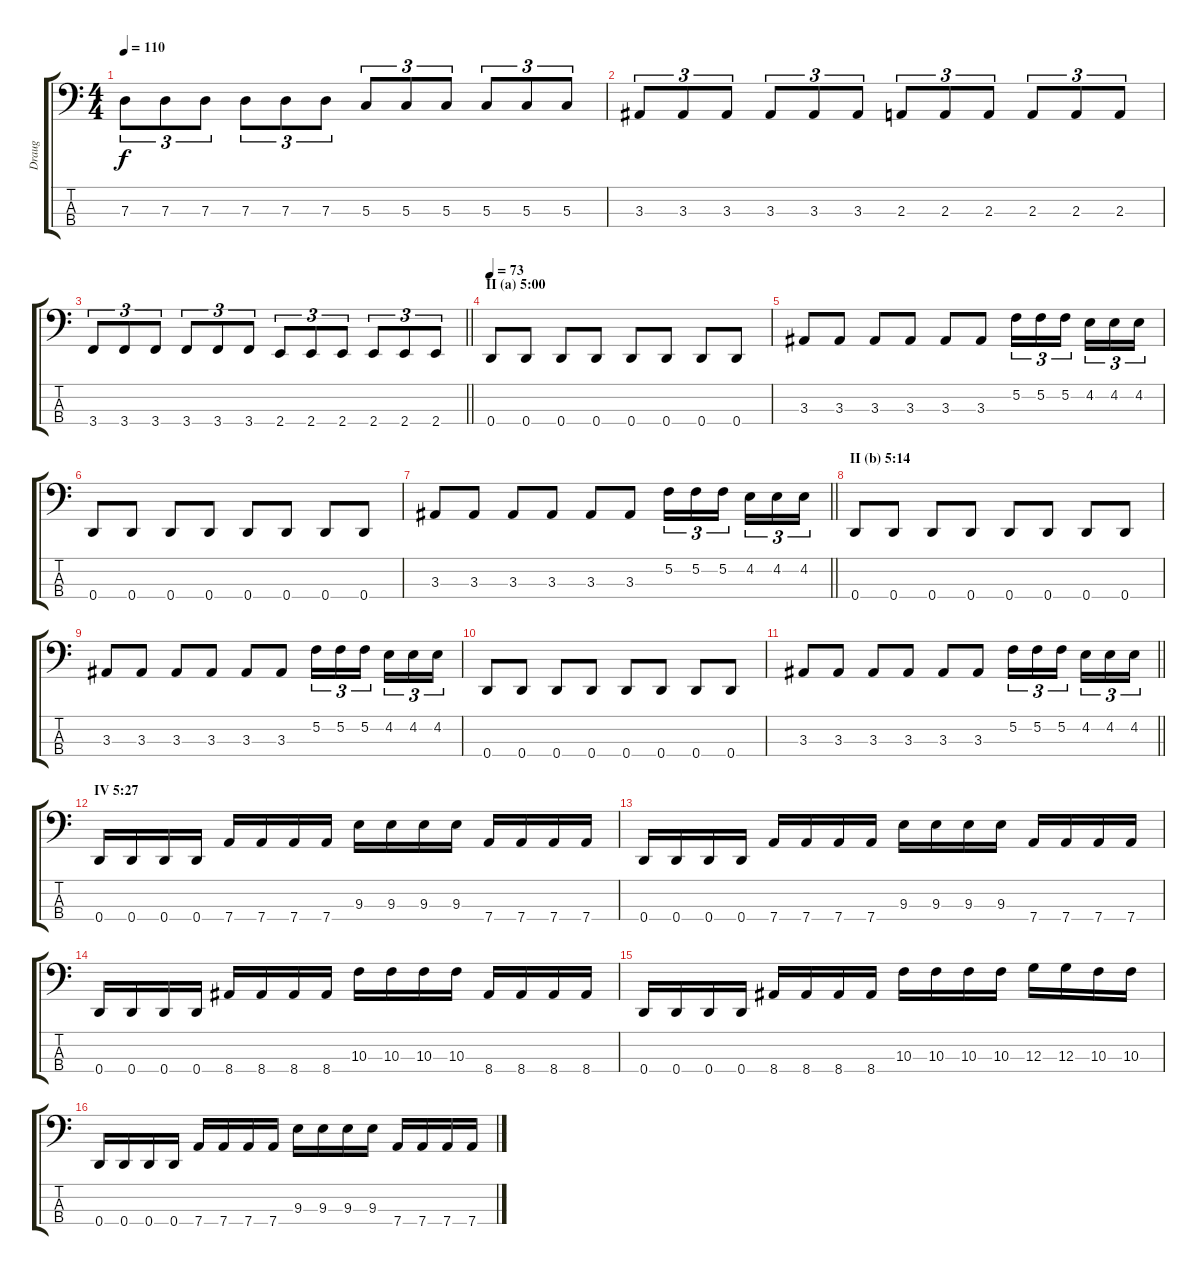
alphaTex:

\track ("Draug" "Draug") {instrument synthbass2}
\staff {score tabs}
\tuning (F2 C2 G1 D1) {hide}
\ts (4 4)
\tempo 110
\clef f4
\ks c
7.3.8{tu (3 2) dy f} 7.3.8{tu (3 2)} 7.3.8{tu (3 2)} 7.3.8{tu (3 2)} 7.3.8{tu (3 2)} 7.3.8{tu (3 2)} 5.3.8{tu (3 2)} 5.3.8{tu (3 2)} 5.3.8{tu (3 2)} 5.3.8{tu (3 2)} 5.3.8{tu (3 2)} 5.3.8{tu (3 2)} |
3.3.8{tu (3 2)} 3.3.8{tu (3 2)} 3.3.8{tu (3 2)} 3.3.8{tu (3 2)} 3.3.8{tu (3 2)} 3.3.8{tu (3 2)} 2.3.8{tu (3 2)} 2.3.8{tu (3 2)} 2.3.8{tu (3 2)} 2.3.8{tu (3 2)} 2.3.8{tu (3 2)} 2.3.8{tu (3 2)} |
\barLineRight lightlight
3.4.8{tu (3 2)} 3.4.8{tu (3 2)} 3.4.8{tu (3 2)} 3.4.8{tu (3 2)} 3.4.8{tu (3 2)} 3.4.8{tu (3 2)} 2.4.8{tu (3 2)} 2.4.8{tu (3 2)} 2.4.8{tu (3 2)} 2.4.8{tu (3 2)} 2.4.8{tu (3 2)} 2.4.8{tu (3 2)} |
\section ("" "II (a) 5:00")
\tempo 73
0.4.8 0.4.8 0.4.8 0.4.8 0.4.8 0.4.8 0.4.8 0.4.8 |
3.3.8 3.3.8 3.3.8 3.3.8 3.3.8 3.3.8 5.2.16{tu (3 2)} 5.2.16{tu (3 2)} 5.2.16{tu (3 2) beam splitsecondary} 4.2.16{tu (3 2)} 4.2.16{tu (3 2)} 4.2.16{tu (3 2)} |
0.4.8 0.4.8 0.4.8 0.4.8 0.4.8 0.4.8 0.4.8 0.4.8 |
\barLineRight lightlight
3.3.8 3.3.8 3.3.8 3.3.8 3.3.8 3.3.8 5.2.16{tu (3 2)} 5.2.16{tu (3 2)} 5.2.16{tu (3 2) beam splitsecondary} 4.2.16{tu (3 2)} 4.2.16{tu (3 2)} 4.2.16{tu (3 2)} |
\section ("" "II (b) 5:14")
0.4.8 0.4.8 0.4.8 0.4.8 0.4.8 0.4.8 0.4.8 0.4.8 |
3.3.8 3.3.8 3.3.8 3.3.8 3.3.8 3.3.8 5.2.16{tu (3 2)} 5.2.16{tu (3 2)} 5.2.16{tu (3 2) beam splitsecondary} 4.2.16{tu (3 2)} 4.2.16{tu (3 2)} 4.2.16{tu (3 2)} |
0.4.8 0.4.8 0.4.8 0.4.8 0.4.8 0.4.8 0.4.8 0.4.8 |
\barLineRight lightlight
3.3.8 3.3.8 3.3.8 3.3.8 3.3.8 3.3.8 5.2.16{tu (3 2)} 5.2.16{tu (3 2)} 5.2.16{tu (3 2) beam splitsecondary} 4.2.16{tu (3 2)} 4.2.16{tu (3 2)} 4.2.16{tu (3 2)} |
\section ("" "IV 5:27")
0.4.16 0.4.16 0.4.16 0.4.16 7.4.16 7.4.16 7.4.16 7.4.16 9.3.16 9.3.16 9.3.16 9.3.16 7.4.16 7.4.16 7.4.16 7.4.16 |
0.4.16 0.4.16 0.4.16 0.4.16 7.4.16 7.4.16 7.4.16 7.4.16 9.3.16 9.3.16 9.3.16 9.3.16 7.4.16 7.4.16 7.4.16 7.4.16 |
0.4.16 0.4.16 0.4.16 0.4.16 8.4.16 8.4.16 8.4.16 8.4.16 10.3.16 10.3.16 10.3.16 10.3.16 8.4.16 8.4.16 8.4.16 8.4.16 |
0.4.16 0.4.16 0.4.16 0.4.16 8.4.16 8.4.16 8.4.16 8.4.16 10.3.16 10.3.16 10.3.16 10.3.16 12.3.16 12.3.16 10.3.16 10.3.16 |
0.4.16 0.4.16 0.4.16 0.4.16 7.4.16 7.4.16 7.4.16 7.4.16 9.3.16 9.3.16 9.3.16 9.3.16 7.4.16 7.4.16 7.4.16 7.4.16
